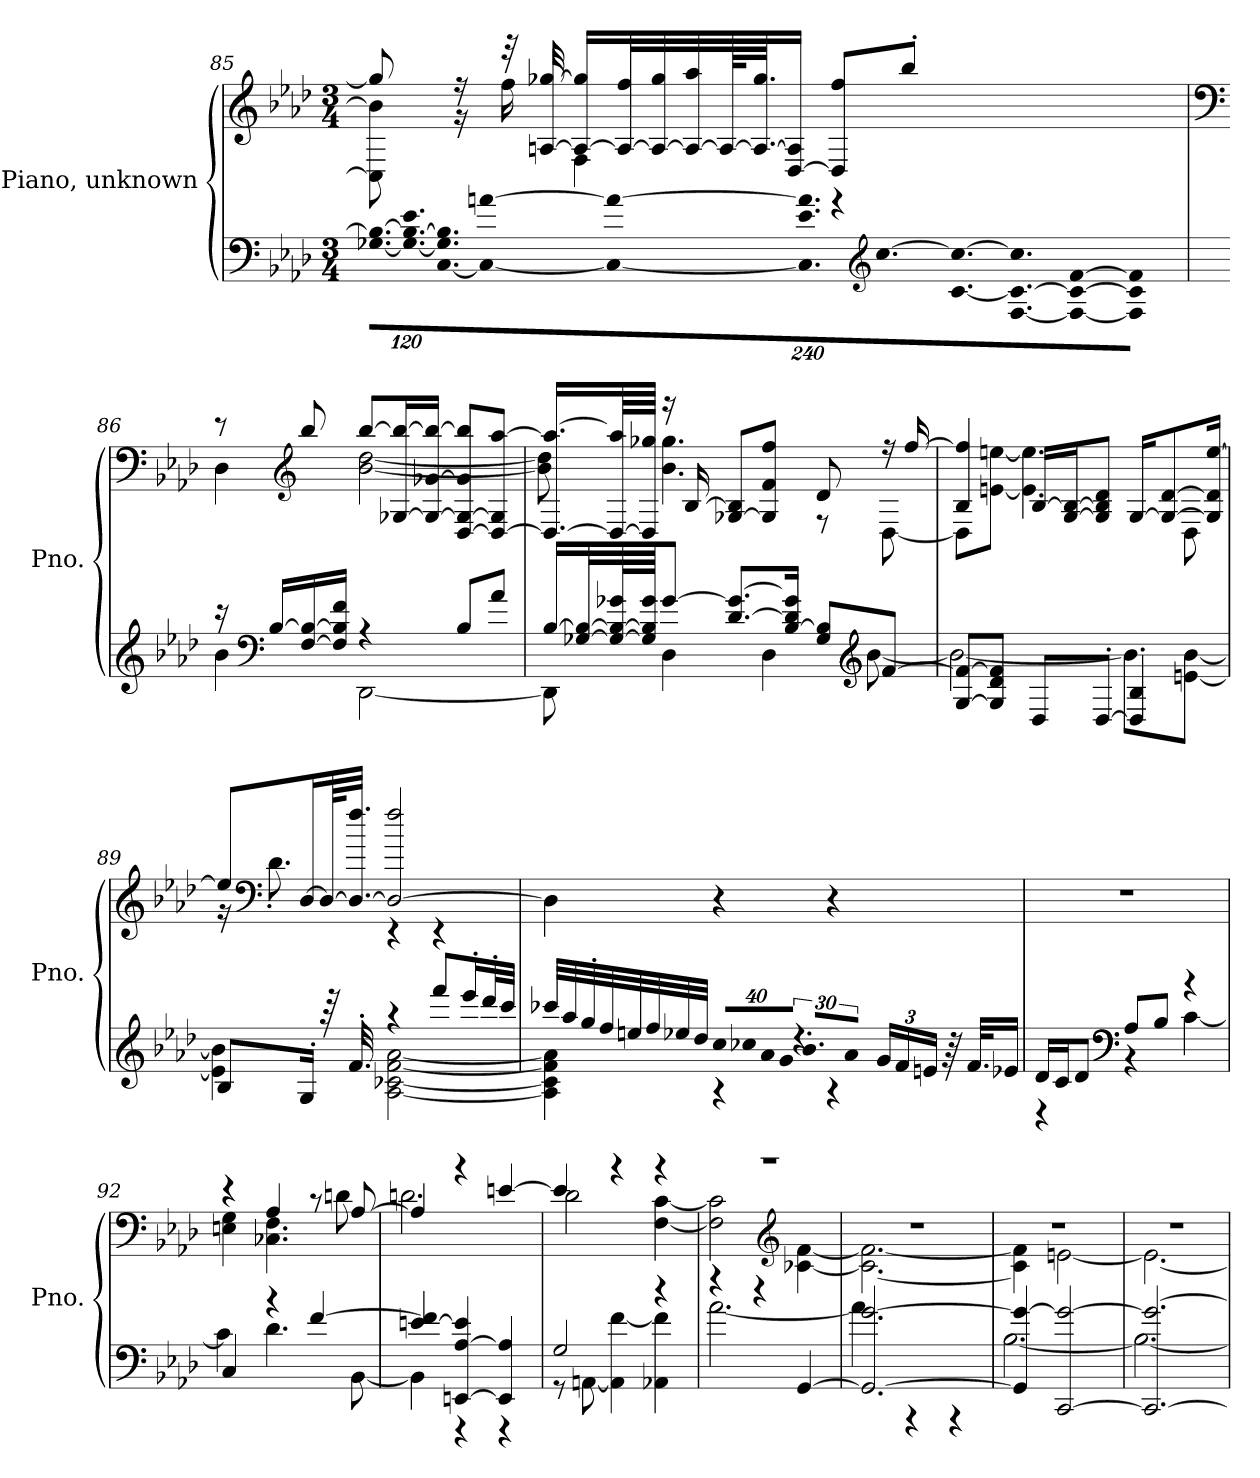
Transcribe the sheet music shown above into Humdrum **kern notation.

**kern	**kern
*part1	*part1
*staff2	*staff1
*I"Piano, unknown	*
*I'Pno.	*
!!LO:PB:g=z
*clefF4	*clefG2
*k[b-e-a-d-]	*k[b-e-a-d-]
*M3/4	*M3/4
*Xbrackettup	*
=85	=85
!LO:N:vis=32.	!
*	*^
[1920%103G-X\ 1920%103B-\_LLL	8gg-/]	8C\] 8b-\]
!LO:N:vis=32.	!	!
1920%103G-\_ 1920%103B-\_ 1920%103e-\	.	.
!LO:N:vis=32.	!	!
[1920%103C\ 1920%103G-\] 1920%103B-\]JJ	.	.
.	16r	16r
!LO:N:vis=8	!	!
960%137C\_ [960%137an\	.	.
.	32r	16ff\
.	[32An/ [32gg-X/	.
.	16A/_ 16gg-/]LL	4F\
!LO:N:vis=64	!	!
960%17C\_ 960%17a\_KKL	.	.
.	32A/_ 32ff/L	.
!LO:N:vis=16.	!	!
960%103C\] 960%103e-\ 960%103a\]	.	.
.	32A/_ 32gg-/	.
.	32A/_ 32aa-/	.
.	128A/KL_	.
.	64.A/_ 64.gg-/JJ	.
*clefG2	*	*
!LO:N:vis=32.	!	!
[1920%103cc\L	.	.
.	[16D-/ 16A/]JJ	.
!LO:N:vis=32.	!	!
[1920%103c\ 1920%103cc\_	.	.
.	8D-/] 8ff/L	4r
!LO:N:vis=32.	!	!
[1920%103F\ 1920%103c\_ 1920%103cc\]JJ	.	.
!LO:N:vis=8	!	!
960%137F\_ 960%137c\_ [960%137f\	.	.
.	8bb-'/J	.
!LO:N:vis=64	!	!
960%17F\] 960%17c\] 960%17f\]Jkkk	.	.
!!LO:LB:g=z	!!
=86	=86	=86
*	*clefF4	*
*^	*	*
16r	4b-\	8r	4D-\
*clefF4	*	*	*
[16B-/LL	.	.	.
*	*	*clefG2	*
[16F/ 16B-/_	.	8bb-/	.
16F/] 16B-/] 16f/JJ	.	.	.
4r	[2DD-\	[8bb-/L	[2b-\ [2dd-\
.	.	[16G-X/ 16bb-/_L	.
.	.	16G-/_ [16g-X/ 16bb-/_JJ	.
8B-/L	.	[8D-/ 8G-/_ 8g-/] 8bb-/]L	.
8a-/J	.	8D-/_ 8G-/] [8aa-/J	.
=87	=87	=87	=87
[16B-/LL	8DD-\]	16.D-/_ 16.aa-/_LL	8b-\] 8dd-\]
[32G-X/ 32B-/_L	.	.	.
64G-/_ 64B-/_ 64g-X/L	.	64D-/_ 64aa-/]LL	.
64G-/] 64B-/] 64g-/JJJ	.	64D-/] 64gg-X/JJJJ	.
[8g-/J	4D-\	16r	4.b-\ 4.gg-\
.	.	[16B-/	.
[8.d-/ 8.g-/_L	.	[8G-X/ 8B-/]L	.
.	4D-\	8G-/] 8f/ 8ff/J	.
[16B-/ 16d-/] 16g-/]Jk	.	.	.
8G-/ 8B-/]L	.	8d-/	8r
*clefG2	*	*	*
[8f/J	[8b-\	16r	[8D-\
.	.	[16ff/	.
!!LO:LB:g=z	!!
=88	=88	=88	=88
[8G/ 8f/_L	2b-\_	4B-/ 4ff/]	8D-\L]
8G/] 8d-/ 8f/]J	.	.	[8en\ [8een\J
8D-/L	.	[16B-/LL	4.e\] 4.ee\]
.	.	[16G/ 16B-/_J	.
[8D-'/J	.	8G/] 8B-/] 8d-/J	.
4D-/]' 4B-/'	8b-\L]	[16G/KL	.
.	.	8G/_ [8d-/	.
.	[8en\ [8b-\J	.	8D-\
.	.	16G/] 16d-/] [16ee/Jk	.
=89	=89	=89	=89
8B-/L	4e\] 4b-\]	8ee/L]	16r
*	*	*clefF4	*
.	.	.	8.d-'\
16G'/Jk	.	[16D-/L	.
64r	.	64D-/KL_	.
32.f'/	.	32.D-/_ 32.ff/JJJ	.
4r	[2A-\ [2c-X\ [2f\ [2a-\	2D-/_ 2ff/	4r
8fff/L	.	.	4r
16eee-'/L	.	.	.
32ddd-'/L	.	.	.
32ccc/JJJ	.	.	.
*	*	*v	*v
!!LO:LB:g=z
=90	=90	=90
32ccc-X/LLL	4A-\] 4c-\] 4f\] 4a-\]	4D-\]
32aa-/	.	.
32gg'/	.	.
32ff/	.	.
32een/	.	.
32ff/	.	.
32ee-X/	.	.
32dd-/JJJ	.	.
*brackettup	*	*
!LO:N:vis=32	!	!
640%23cc/LLL	4r	4r
!LO:N:vis=32	!	!
640%23cc-X/	.	.
!LO:N:vis=32	!	!
640%23a-/	.	.
!LO:N:vis=32	!	!
640%23g/JJJ	.	.
!LO:N:vis=64	!	!
960%17r	.	.
!LO:N:vis=32.	!	!
1920%103b-'/LLL	.	.
!LO:N:vis=32	!	!
640%23a-/JJJ	.	.
.	4r	4r
*Xbrackettup	*	*
24g/LL	.	.
24f/	.	.
24en/JJ	.	.
64r	.	.
32.f/KLL	.	.
16e-X/JJ	.	.
.	960ryy	960ryy
=91	=91	=91
16d-/LL	4r	2.r
16c/J	.	.
8d-/J	.	.
*clefF4	*	*
8A-/L	4r	.
8B-/J	.	.
4r	[4c\	.
=92	=92	=92
*	*	*^
4C/	4c\]	4r	4En\ 4G\
4r	4.d-\	4A-/	4.C-X\ 4.F\
[4f/	.	8r	.
.	[8BB-\	[8A-/	8dn\
!!LO:LB:g=z	!!
=93	=93	=93	=93
[4en/ 4f/]	4BB-\]	4A-/]	2.dn\
[4EEn/ [4A-/ 4e/]	4r	4r	.
4EE/] 4A-/]	4r	[4en/	.
=94	=94	=94	=94
2G/	8r	4e/]	2d-\
.	[8AAn\	.	.
.	4AA\] [4f\	4r	.
4r	4AA-X\ 4f\]	4r	[4F\ [4c\
=95	=95	=95	=95
4r	[2.a-\	2.r	2F\] 2c\]
4r	.	.	.
*	*	*clefG2	*
[4GG/	.	.	[4c-X\ [4f\
=96	=96	=96	=96
2.GG/_ [2.g/	4a-\]	2.r	2.c-\_ 2.f\_
.	4r	.	.
.	4r	.	.
=97	=97	=97	=97
4GG/] 4g/_	[2.B-\	2.r	4c-\] 4f\]
[2CC/ 2g/_	.	.	[2en\
=98	=98	=98	=98
2.CC/_ 2.g/_	2.B-\_	2.r	2.e\_
*v	*v	*	*
*	*v	*v
=	=
*-	*-
